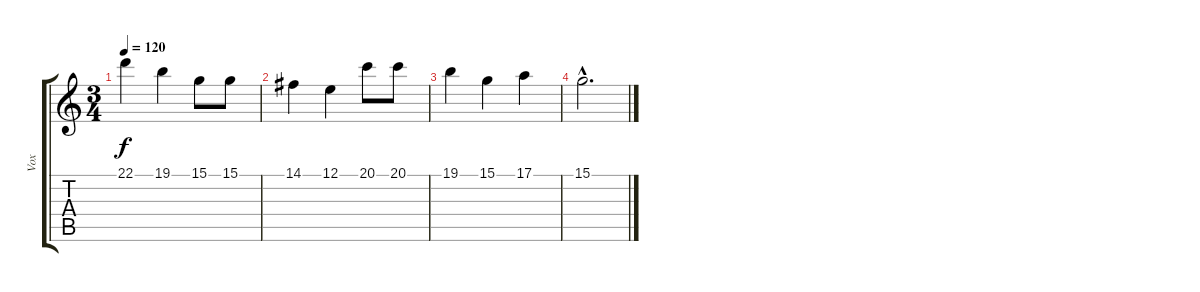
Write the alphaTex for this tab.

\track ("Vox" "Vox") {instrument panflute}
\staff {score tabs}
\tuning (E4 B3 G3 D3 A2 E2) {hide}
\ts (3 4)
\tempo 120
\clef g2
\ks c
22.1.4{dy f} 19.1.4 15.1.8 15.1.8 |
14.1.4 12.1.4 20.1.8 20.1.8 |
19.1.4 15.1.4 17.1.4 |
15.1{hac}.2{d}
